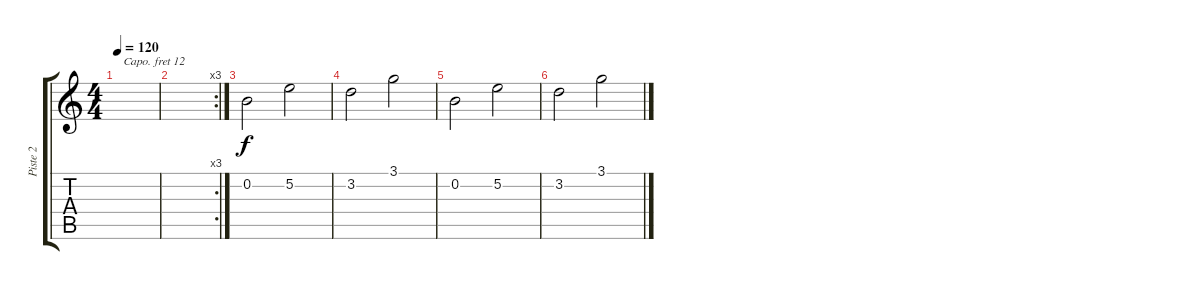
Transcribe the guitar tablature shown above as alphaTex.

\track ("Piste 2" "Piste 2") {instrument fiddle}
\staff {score tabs}
\capo 12
\tuning (E4 B3 G3 D3 A2 E2) {hide}
\ts (4 4)
\tempo 120
\clef g2
\ks c
|
\rc 3
|
0.2.2{volume 8} 5.2.2 |
3.2.2 3.1.2 |
0.2.2{volume 0} 5.2.2 |
3.2.2 3.1.2
